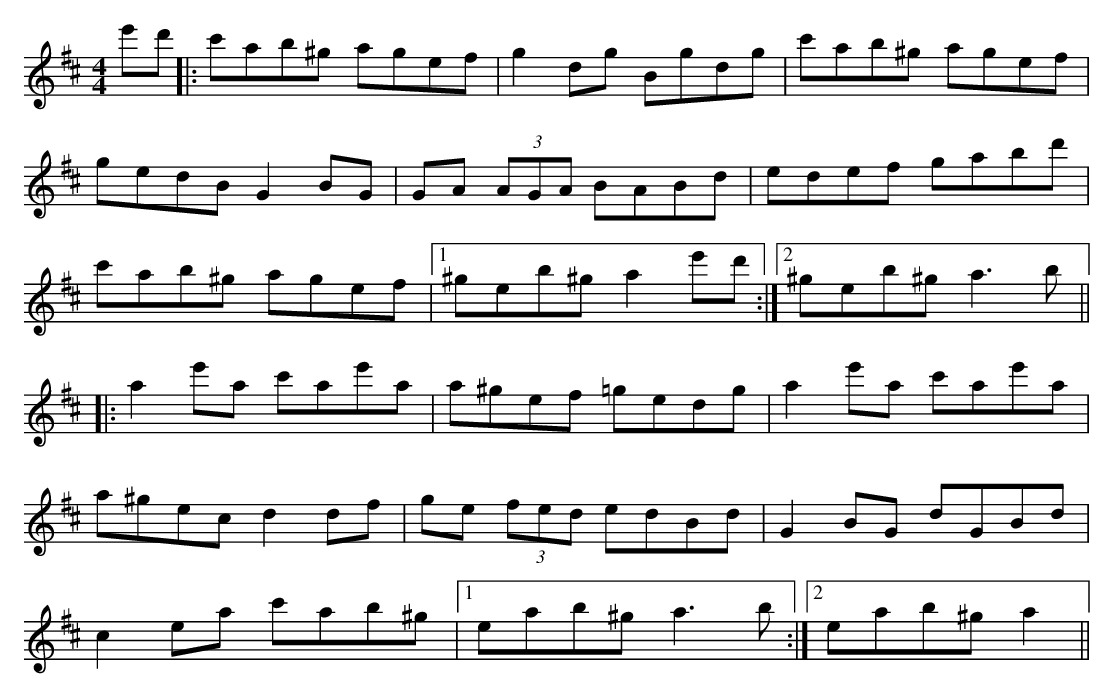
X:1
M:4/4
K:Amix
e'd'|:c'ab^g agef|g2 dg Bgdg|c'ab^g agef|
gedB G2 BG|GA (3AGA BABd|edef gabd'|
c'ab^g agef|1 ^geb^g a2 e'd':|2 ^geb^g a3 b||
|:a2 e'a c'ae'a|a^gef =gedg|a2 e'a c'ae'a|
a^gec d2 df|ge (3fed edBd|G2 BG dGBd|
c2 ea c'ab^g|1 eab^g a3 b:|2 eab^g a2||
